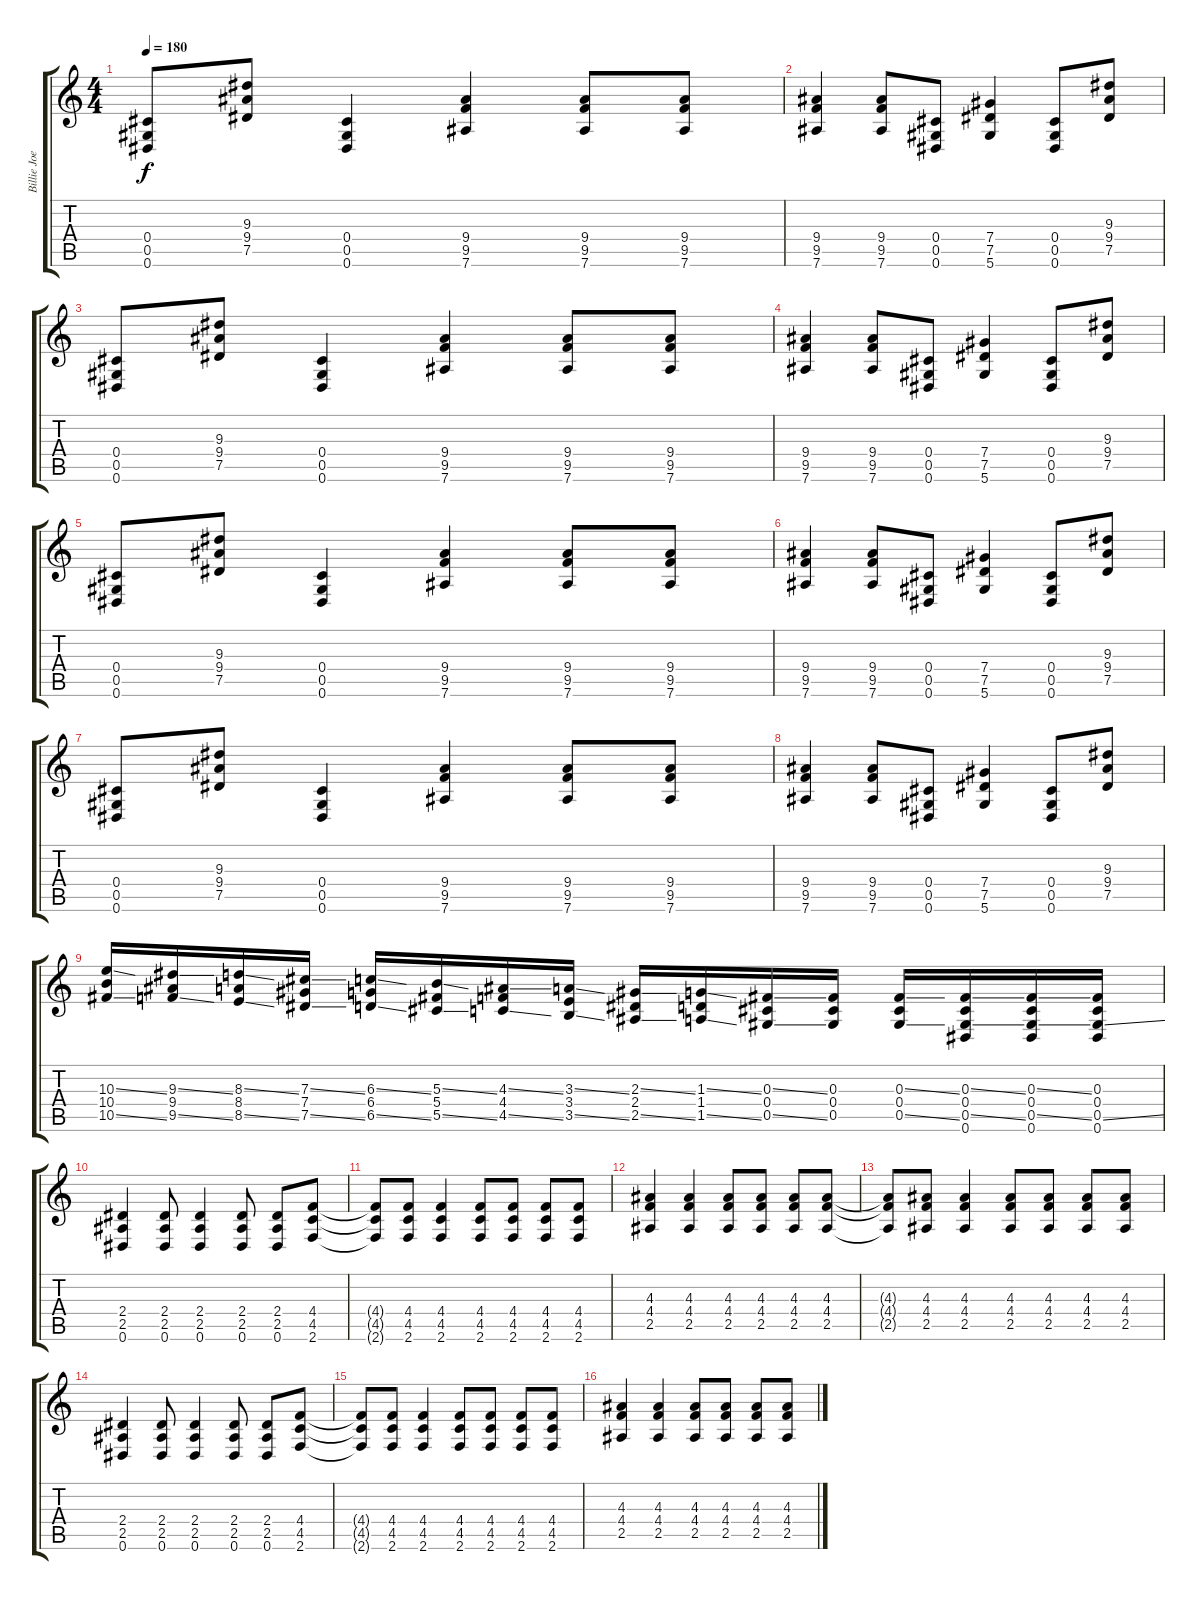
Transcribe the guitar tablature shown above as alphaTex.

\track ("Billie Joe Armstrong - Guitar" "Billie Joe") {instrument distortionguitar}
\staff {score tabs}
\tuning (Eb4 Bb3 Gb3 Db3 Ab2 Eb2) {hide}
\ts (4 4)
\tempo 180
\clef g2
\ks c
(0.4 0.5 0.6).8{dy f} (9.3 9.4 7.5).8 (0.4 0.5 0.6).4 (9.4 9.5 7.6).4 (9.4 9.5 7.6).8 (9.4 9.5 7.6).8 |
(9.4 9.5 7.6).4{volume 8} (9.4 9.5 7.6).8 (0.4 0.5 0.6).8 (7.4 7.5 5.6).4 (0.4 0.5 0.6).8 (9.3 9.4 7.5).8 |
(0.4 0.5 0.6).8 (9.3 9.4 7.5).8 (0.4 0.5 0.6).4 (9.4 9.5 7.6).4 (9.4 9.5 7.6).8 (9.4 9.5 7.6).8 |
(9.4 9.5 7.6).4 (9.4 9.5 7.6).8 (0.4 0.5 0.6).8 (7.4 7.5 5.6).4 (0.4 0.5 0.6).8 (9.3 9.4 7.5).8 |
(0.4 0.5 0.6).8 (9.3 9.4 7.5).8 (0.4 0.5 0.6).4 (9.4 9.5 7.6).4 (9.4 9.5 7.6).8 (9.4 9.5 7.6).8 |
(9.4 9.5 7.6).4 (9.4 9.5 7.6).8 (0.4 0.5 0.6).8 (7.4 7.5 5.6).4 (0.4 0.5 0.6).8 (9.3 9.4 7.5).8 |
(0.4 0.5 0.6).8 (9.3 9.4 7.5).8 (0.4 0.5 0.6).4 (9.4 9.5 7.6).4 (9.4 9.5 7.6).8 (9.4 9.5 7.6).8 |
(9.4 9.5 7.6).4 (9.4 9.5 7.6).8 (0.4 0.5 0.6).8 (7.4 7.5 5.6).4 (0.4 0.5 0.6).8 (9.3 9.4 7.5).8 |
(10.3{ss} 10.4 10.5{ss}).16{volume 11} (9.3{ss} 9.4 9.5{ss}).16 (8.3{ss} 8.4 8.5{ss}).16 (7.3{ss} 7.4 7.5{ss}).16 (6.3{ss} 6.4 6.5{ss}).16 (5.3{ss} 5.4 5.5{ss}).16 (4.3{ss} 4.4 4.5{ss}).16 (3.3{ss} 3.4 3.5{ss}).16 (2.3{ss} 2.4 2.5{ss}).16 (1.3{ss} 1.4 1.5{ss}).16 (0.3{ss} 0.4 0.5{ss}).16 (0.3 0.4 0.5).16 (0.3{ss} 0.4 0.5{ss}).16 (0.3{ss} 0.4 0.5{ss} 0.6).16 (0.3{ss} 0.4 0.5{ss} 0.6).16 (0.3 0.4 0.5{ss} 0.6).16 |
(2.4 2.5 0.6).4 (2.4 2.5 0.6).8 (2.4 2.5 0.6).4 (2.4 2.5 0.6).8 (2.4 2.5 0.6).8 (4.4 4.5 2.6).8 |
(4.4{t} 4.5{t} 2.6{t}).8 (4.4 4.5 2.6).8 (4.4 4.5 2.6).4 (4.4 4.5 2.6).8 (4.4 4.5 2.6).8 (4.4 4.5 2.6).8 (4.4 4.5 2.6).8 |
(4.3 4.4 2.5).4 (4.3 4.4 2.5).4 (4.3 4.4 2.5).8 (4.3 4.4 2.5).8 (4.3 4.4 2.5).8 (4.3 4.4 2.5).8 |
(4.3{t} 4.4{t} 2.5{t}).8 (4.3 4.4 2.5).8 (4.3 4.4 2.5).4 (4.3 4.4 2.5).8 (4.3 4.4 2.5).8 (4.3 4.4 2.5).8 (4.3 4.4 2.5).8 |
(2.4 2.5 0.6).4 (2.4 2.5 0.6).8 (2.4 2.5 0.6).4 (2.4 2.5 0.6).8 (2.4 2.5 0.6).8 (4.4 4.5 2.6).8 |
(4.4{t} 4.5{t} 2.6{t}).8 (4.4 4.5 2.6).8 (4.4 4.5 2.6).4 (4.4 4.5 2.6).8 (4.4 4.5 2.6).8 (4.4 4.5 2.6).8 (4.4 4.5 2.6).8 |
(4.3 4.4 2.5).4 (4.3 4.4 2.5).4 (4.3 4.4 2.5).8 (4.3 4.4 2.5).8 (4.3 4.4 2.5).8 (4.3 4.4 2.5).8
